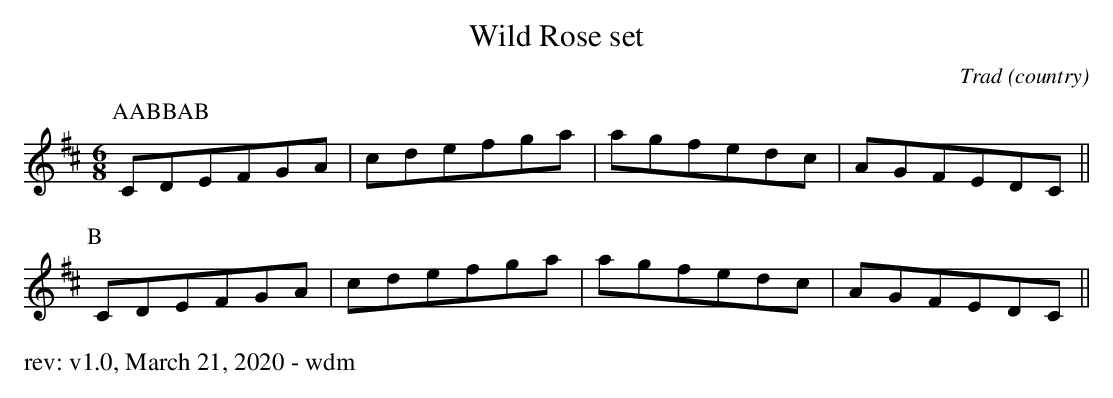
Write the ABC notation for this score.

X:1
T: Wild Rose set
O: Trad (country)
M: 6/8
K: Dmaj
P: AABBAB
P:A
CDEFGA|cdefga|agfedc|AGFEDC||
P:B
CDEFGA|cdefga|agfedc|AGFEDC||
